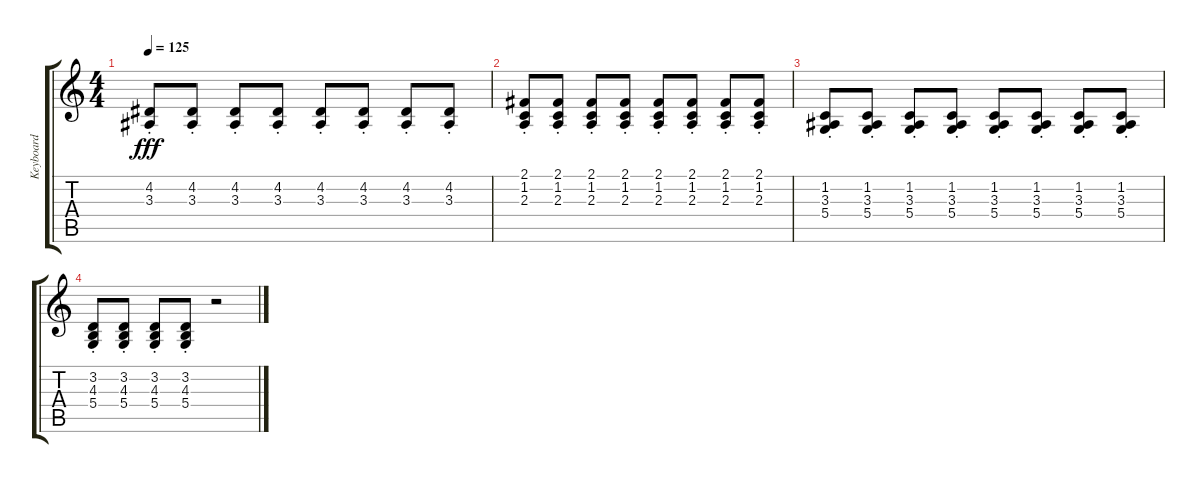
\track ("Keyboard" "Keyboard") {instrument electricgrandpiano}
\staff {score tabs}
\tuning (E4 B3 G3 D3 A2 E2) {hide}
\ts (4 4)
\tempo 125
\clef g2
\ks c
(4.2{st} 3.3{st}).8{dy fff} (4.2{st} 3.3{st}).8 (4.2{st} 3.3{st}).8 (4.2{st} 3.3{st}).8 (4.2{st} 3.3{st}).8 (4.2{st} 3.3{st}).8 (4.2{st} 3.3{st}).8 (4.2{st} 3.3{st}).8 |
(2.1{st} 1.2{st} 2.3{st}).8 (2.1{st} 1.2{st} 2.3{st}).8 (2.1{st} 1.2{st} 2.3{st}).8 (2.1{st} 1.2{st} 2.3{st}).8 (2.1{st} 1.2{st} 2.3{st}).8 (2.1{st} 1.2{st} 2.3{st}).8 (2.1{st} 1.2{st} 2.3{st}).8 (2.1{st} 1.2{st} 2.3{st}).8 |
(1.2{st} 3.3{st} 5.4{st}).8 (1.2{st} 3.3{st} 5.4{st}).8 (1.2{st} 3.3{st} 5.4{st}).8 (1.2{st} 3.3{st} 5.4{st}).8 (1.2{st} 3.3{st} 5.4{st}).8 (1.2{st} 3.3{st} 5.4{st}).8 (1.2{st} 3.3{st} 5.4{st}).8 (1.2{st} 3.3{st} 5.4{st}).8 |
(3.2{st} 4.3{st} 5.4{st}).8 (3.2{st} 4.3{st} 5.4{st}).8 (3.2{st} 4.3{st} 5.4{st}).8 (3.2{st} 4.3{st} 5.4{st}).8 r.2
